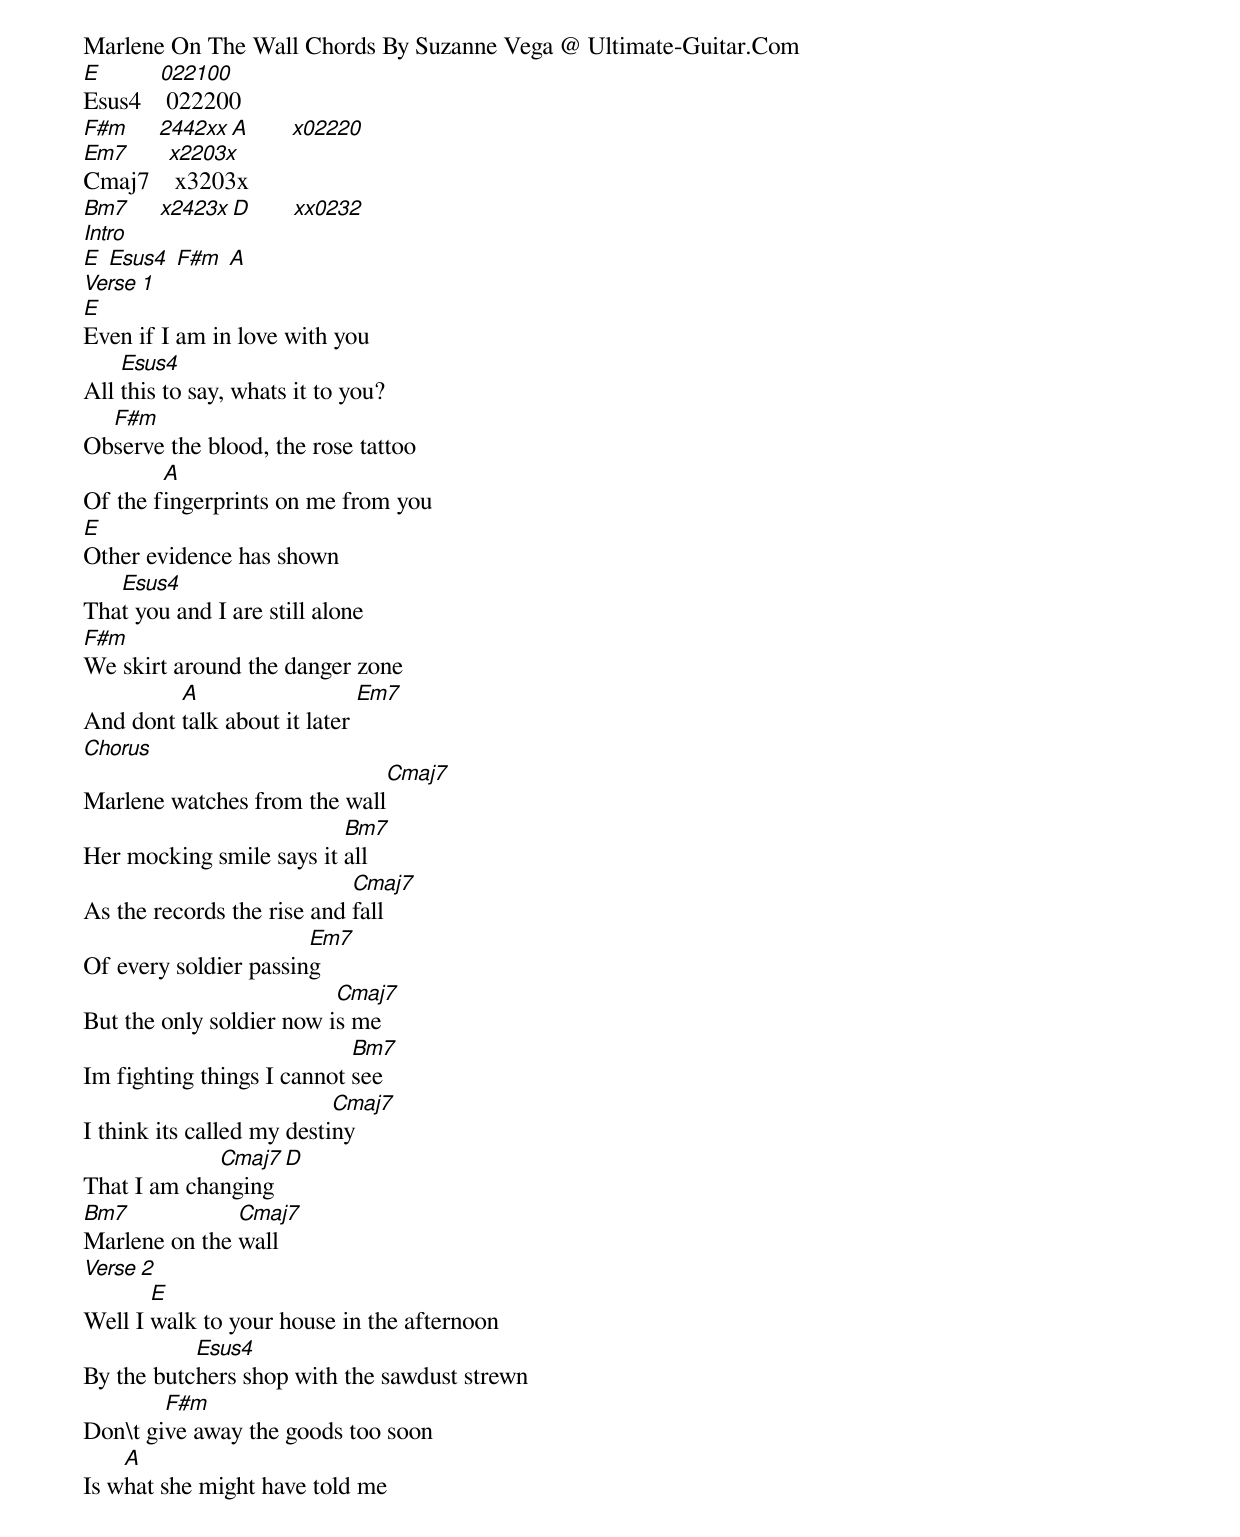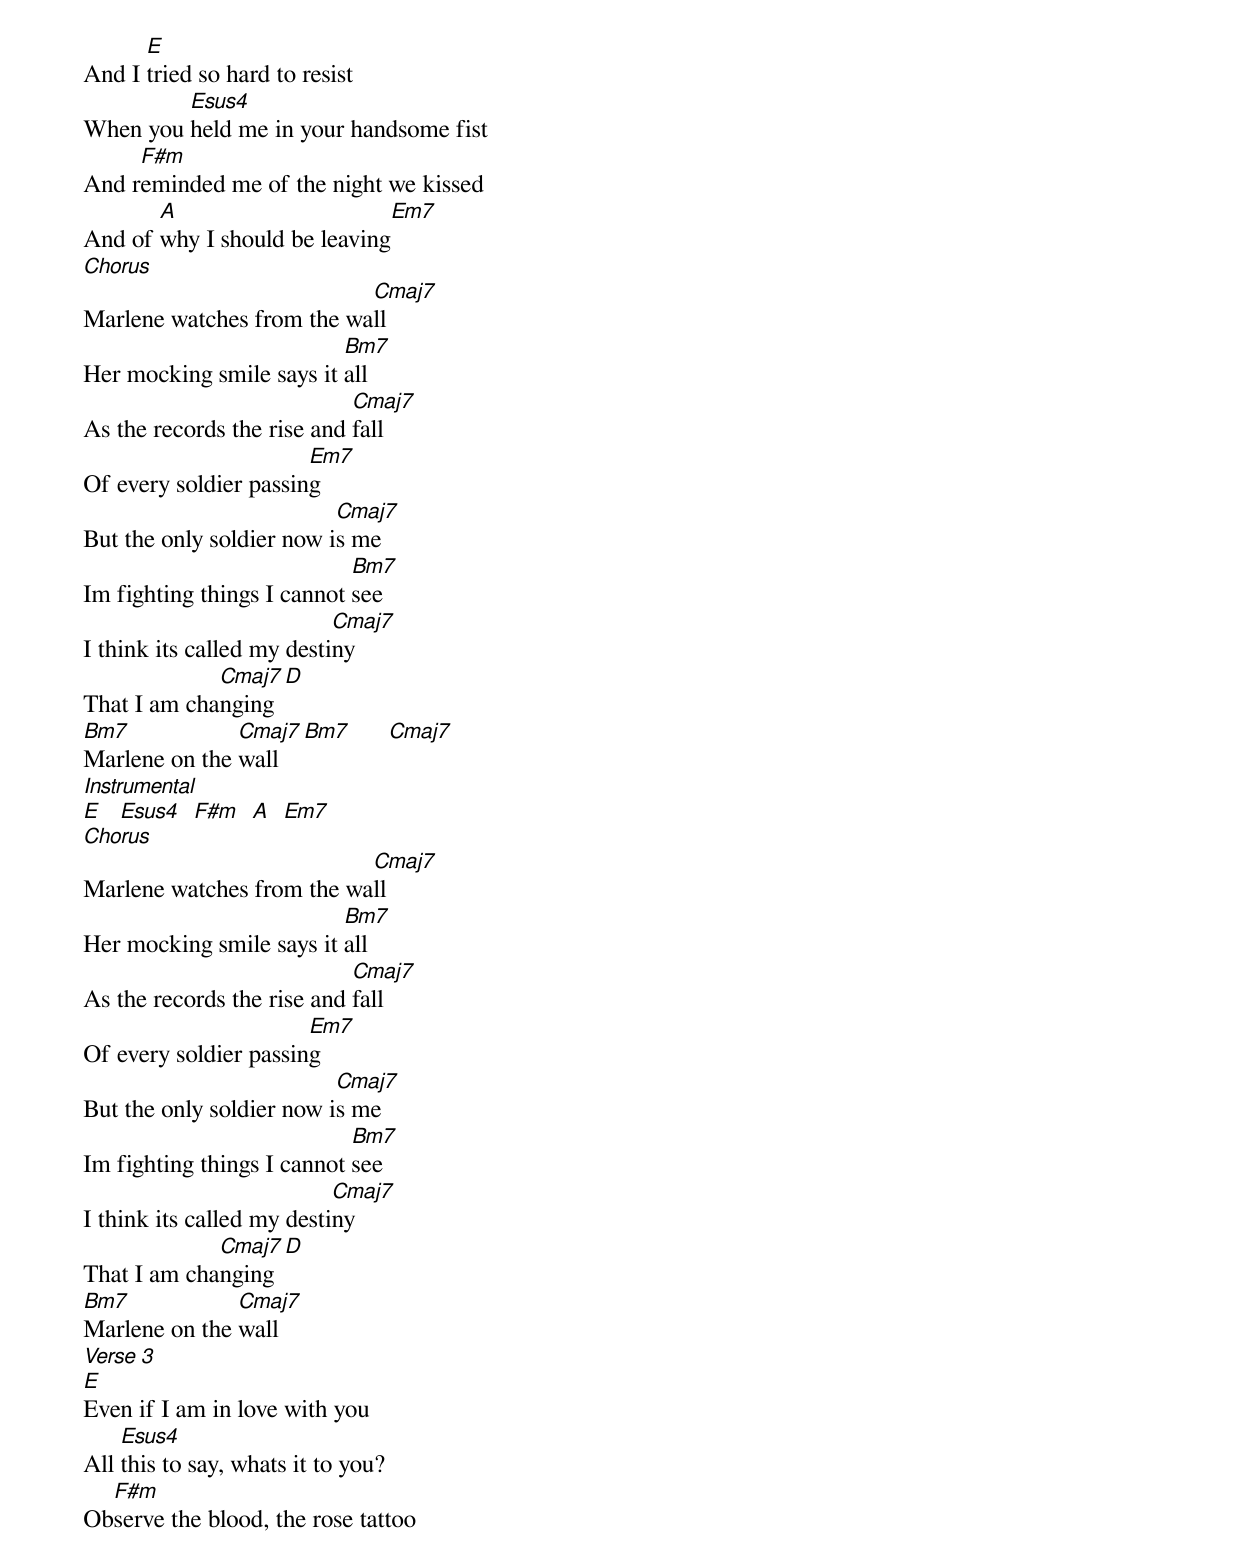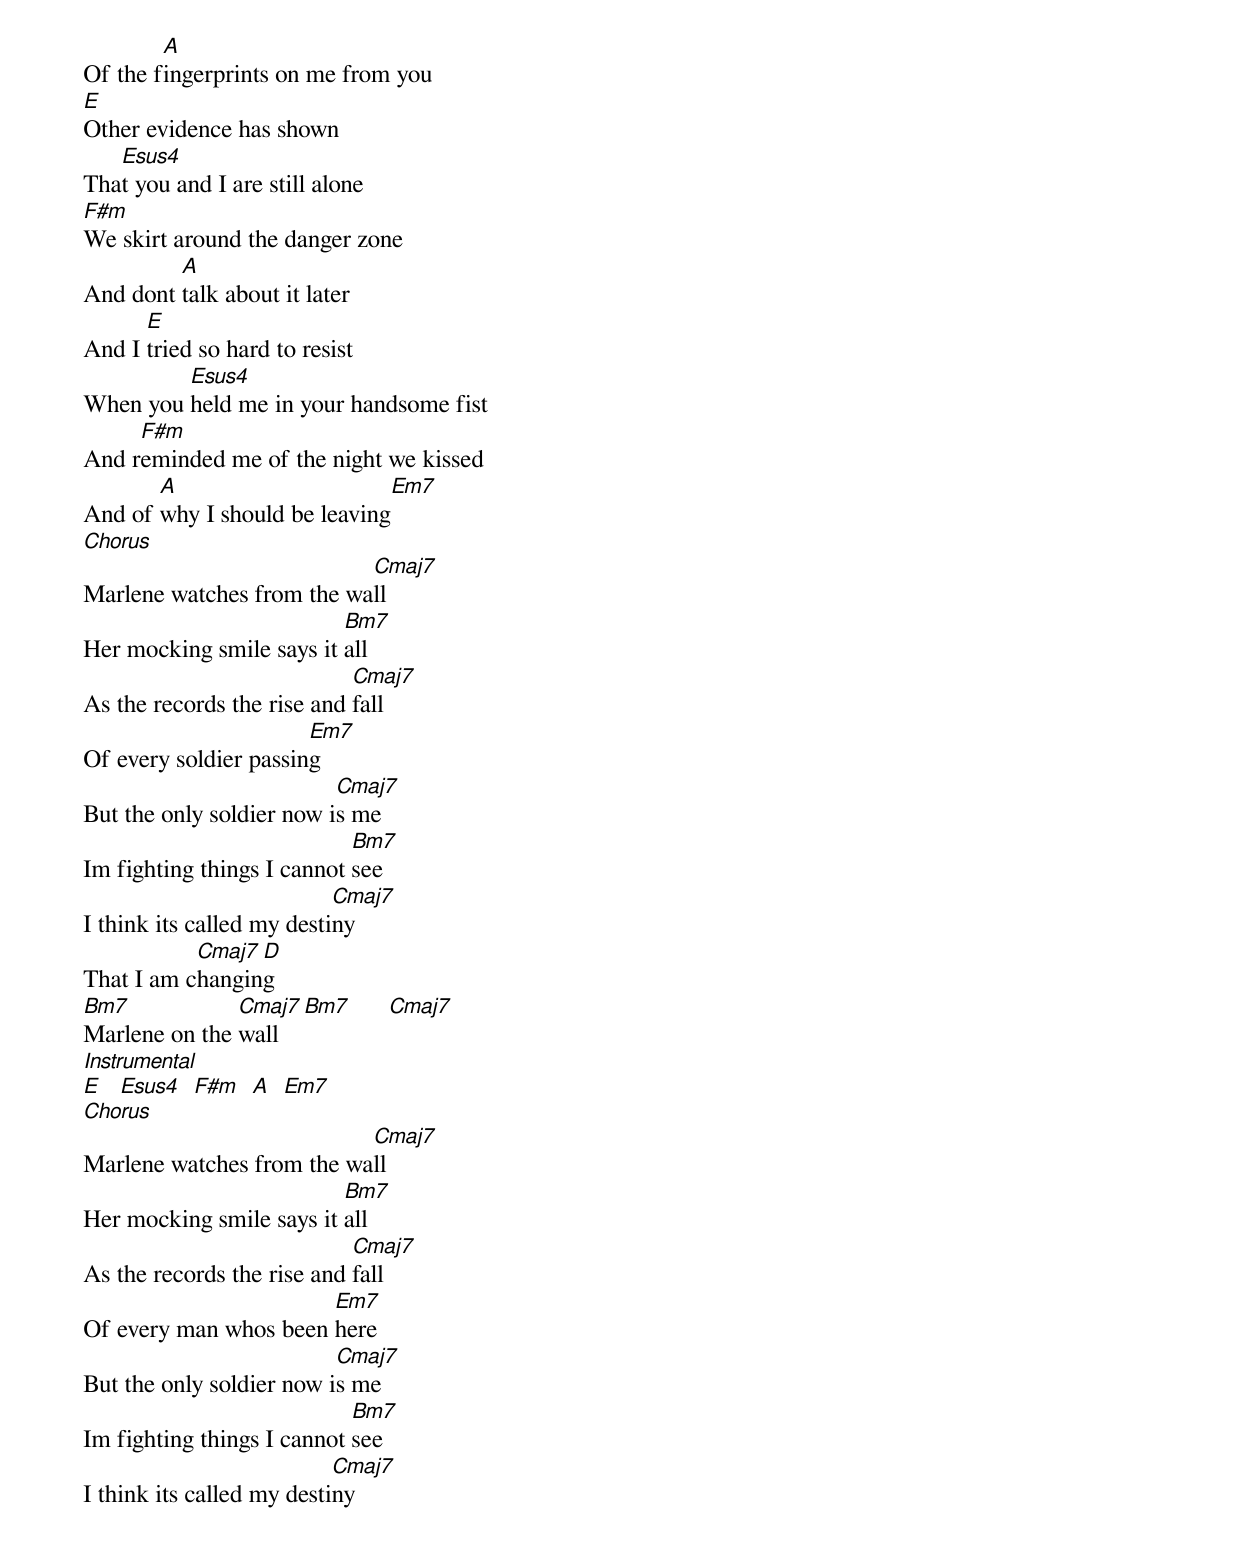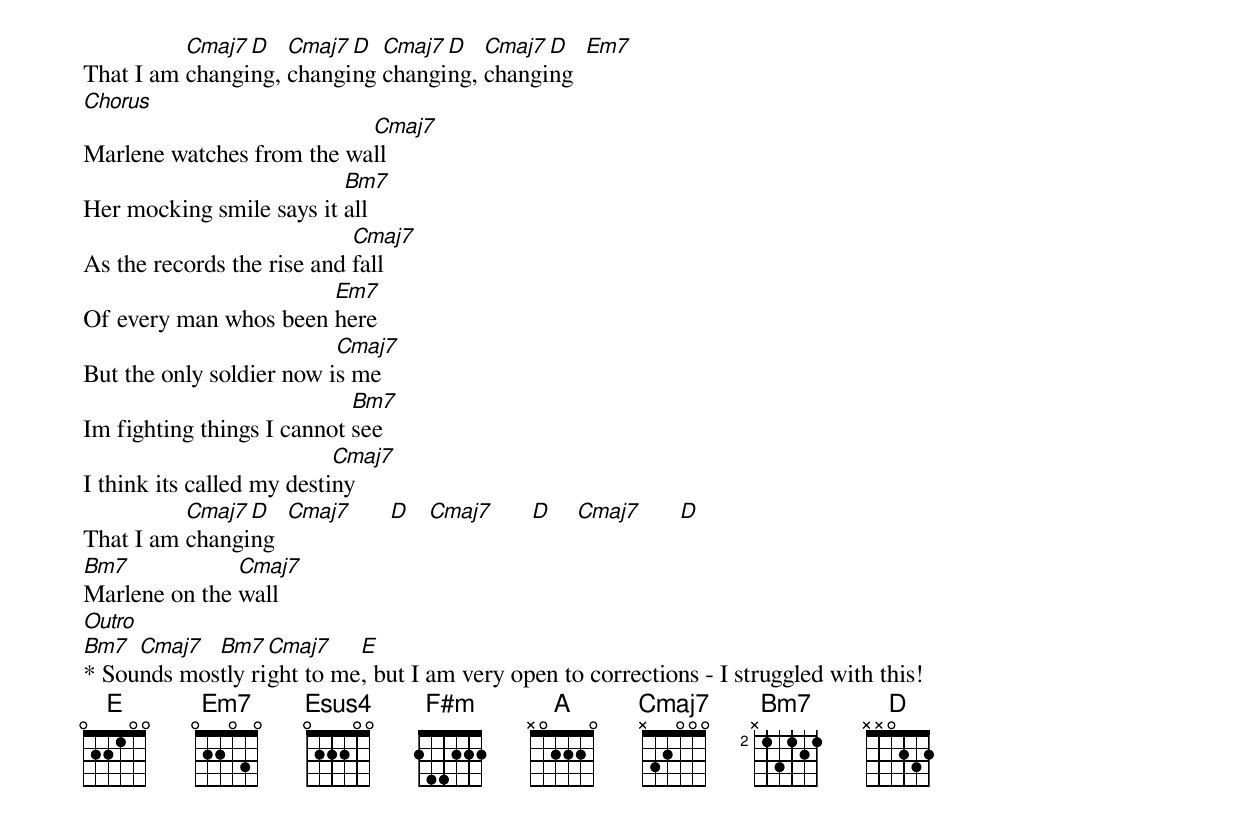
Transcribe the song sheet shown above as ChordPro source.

Marlene On The Wall Chords By Suzanne Vega @ Ultimate-Guitar.Com
[E]Esus4   [022100] 022200
[F#m      2442xx][A        x02220]
[Em7]Cmaj7   [x2203x] x3203x
[Bm7      x2423x][D        xx0232]
[Intro]
[E  Esus4  F#m  A]
[Verse 1]
[E]Even if I am in love with you
All [Esus4]this to say, whats it to you?
Ob[F#m]serve the blood, the rose tattoo
Of the f[A]ingerprints on me from you
[E]Other evidence has shown
Tha[Esus4]t you and I are still alone
[F#m]We skirt around the danger zone
And dont [A]talk about it later [Em7]
[Chorus]
Marlene watches from the wall[Cmaj7]
Her mocking smile says it [Bm7]all
As the records the rise and [Cmaj7]fall
Of every soldier passin[Em7]g
But the only soldier now i[Cmaj7]s me
Im fighting things I cannot [Bm7]see
I think its called my desti[Cmaj7]ny
That I am cha[Cmaj7]nging [D]
[Bm7]Marlene on the [Cmaj7]wall
[Verse 2]
Well I [E]walk to your house in the afternoon
By the butc[Esus4]hers shop with the sawdust strewn
Don\t gi[F#m]ve away the goods too soon
Is w[A]hat she might have told me
And I [E]tried so hard to resist
When you [Esus4]held me in your handsome fist
And r[F#m]eminded me of the night we kissed
And of [A]why I should be leaving[Em7]
[Chorus]
Marlene watches from the wa[Cmaj7]ll
Her mocking smile says it [Bm7]all
As the records the rise and [Cmaj7]fall
Of every soldier passin[Em7]g
But the only soldier now i[Cmaj7]s me
Im fighting things I cannot [Bm7]see
I think its called my desti[Cmaj7]ny
That I am cha[Cmaj7]nging [D]
[Bm7]Marlene on the [Cmaj7]wall    [Bm7]      [Cmaj7]
[Instrumental]
[E    Esus4   F#m   A   Em7]
[Chorus]
Marlene watches from the wa[Cmaj7]ll
Her mocking smile says it [Bm7]all
As the records the rise and [Cmaj7]fall
Of every soldier passin[Em7]g
But the only soldier now i[Cmaj7]s me
Im fighting things I cannot [Bm7]see
I think its called my desti[Cmaj7]ny
That I am cha[Cmaj7]nging [D]
[Bm7]Marlene on the [Cmaj7]wall
[Verse 3]
[E]Even if I am in love with you
All [Esus4]this to say, whats it to you?
Ob[F#m]serve the blood, the rose tattoo
Of the f[A]ingerprints on me from you
[E]Other evidence has shown
Tha[Esus4]t you and I are still alone
[F#m]We skirt around the danger zone
And dont [A]talk about it later
And I [E]tried so hard to resist
When you [Esus4]held me in your handsome fist
And r[F#m]eminded me of the night we kissed
And of [A]why I should be leaving[Em7]
[Chorus]
Marlene watches from the wa[Cmaj7]ll
Her mocking smile says it [Bm7]all
As the records the rise and [Cmaj7]fall
Of every soldier passin[Em7]g
But the only soldier now i[Cmaj7]s me
Im fighting things I cannot [Bm7]see
I think its called my desti[Cmaj7]ny
That I am c[Cmaj7]hangin[D]g
[Bm7]Marlene on the [Cmaj7]wall    [Bm7]      [Cmaj7]
[Instrumental]
[E    Esus4   F#m   A   Em7]
[Chorus]
Marlene watches from the wa[Cmaj7]ll
Her mocking smile says it [Bm7]all
As the records the rise and [Cmaj7]fall
Of every man whos been [Em7]here
But the only soldier now i[Cmaj7]s me
Im fighting things I cannot [Bm7]see
I think its called my desti[Cmaj7]ny
That I am [Cmaj7]changi[D]ng, [Cmaj7]changi[D]ng [Cmaj7]changi[D]ng, [Cmaj7]changi[D]ng  [Em7]
[Chorus]
Marlene watches from the wa[Cmaj7]ll
Her mocking smile says it [Bm7]all
As the records the rise and [Cmaj7]fall
Of every man whos been [Em7]here
But the only soldier now i[Cmaj7]s me
Im fighting things I cannot [Bm7]see
I think its called my desti[Cmaj7]ny
That I am [Cmaj7]changi[D]ng  [Cmaj7]      [D]   [Cmaj7]      [D]    [Cmaj7]      [D]
[Bm7]Marlene on the [Cmaj7]wall
[Outro]
[Bm7]* Sou[Cmaj7]nds mos[Bm7]tly ri[Cmaj7]ght to me[E], but I am very open to corrections - I struggled with this!
